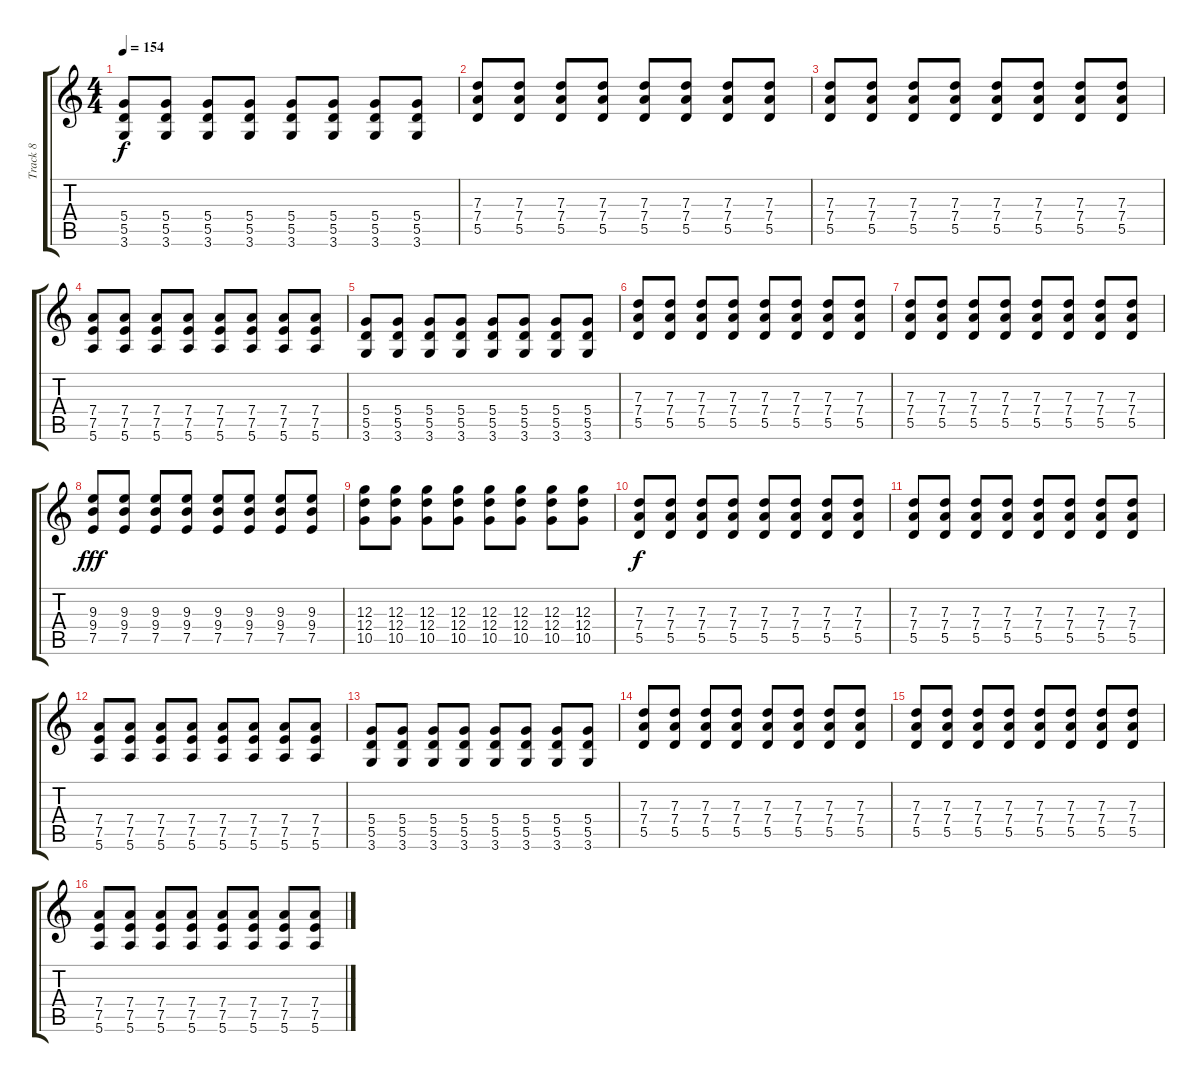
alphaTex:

\track ("Track 8" "Track 8") {instrument overdrivenguitar}
\staff {score tabs}
\tuning (E4 B3 G3 D3 A2 E2) {hide}
\ts (4 4)
\tempo 154
\clef g2
\ks c
(5.4 5.5 3.6).8{dy f} (5.4 5.5 3.6).8 (5.4 5.5 3.6).8 (5.4 5.5 3.6).8 (5.4 5.5 3.6).8 (5.4 5.5 3.6).8 (5.4 5.5 3.6).8 (5.4 5.5 3.6).8 |
(7.3 7.4 5.5).8{instrument overdrivenguitar} (7.3 7.4 5.5).8 (7.3 7.4 5.5).8 (7.3 7.4 5.5).8 (7.3 7.4 5.5).8 (7.3 7.4 5.5).8 (7.3 7.4 5.5).8 (7.3 7.4 5.5).8 |
(7.3 7.4 5.5).8 (7.3 7.4 5.5).8 (7.3 7.4 5.5).8 (7.3 7.4 5.5).8 (7.3 7.4 5.5).8 (7.3 7.4 5.5).8 (7.3 7.4 5.5).8 (7.3 7.4 5.5).8 |
(7.4 7.5 5.6).8 (7.4 7.5 5.6).8 (7.4 7.5 5.6).8 (7.4 7.5 5.6).8 (7.4 7.5 5.6).8 (7.4 7.5 5.6).8 (7.4 7.5 5.6).8 (7.4 7.5 5.6).8 |
(5.4 5.5 3.6).8 (5.4 5.5 3.6).8 (5.4 5.5 3.6).8 (5.4 5.5 3.6).8 (5.4 5.5 3.6).8 (5.4 5.5 3.6).8 (5.4 5.5 3.6).8 (5.4 5.5 3.6).8 |
(7.3 7.4 5.5).8{instrument overdrivenguitar} (7.3 7.4 5.5).8 (7.3 7.4 5.5).8 (7.3 7.4 5.5).8 (7.3 7.4 5.5).8 (7.3 7.4 5.5).8 (7.3 7.4 5.5).8 (7.3 7.4 5.5).8 |
(7.3 7.4 5.5).8 (7.3 7.4 5.5).8 (7.3 7.4 5.5).8 (7.3 7.4 5.5).8 (7.3 7.4 5.5).8 (7.3 7.4 5.5).8 (7.3 7.4 5.5).8 (7.3 7.4 5.5).8 |
(9.3 9.4 7.5).8{dy fff} (9.3 9.4 7.5).8 (9.3 9.4 7.5).8 (9.3 9.4 7.5).8 (9.3 9.4 7.5).8 (9.3 9.4 7.5).8 (9.3 9.4 7.5).8 (9.3 9.4 7.5).8 |
(12.3 12.4 10.5).8 (12.3 12.4 10.5).8 (12.3 12.4 10.5).8 (12.3 12.4 10.5).8 (12.3 12.4 10.5).8 (12.3 12.4 10.5).8 (12.3 12.4 10.5).8 (12.3 12.4 10.5).8 |
(7.3 7.4 5.5).8{dy f instrument overdrivenguitar} (7.3 7.4 5.5).8 (7.3 7.4 5.5).8 (7.3 7.4 5.5).8 (7.3 7.4 5.5).8 (7.3 7.4 5.5).8 (7.3 7.4 5.5).8 (7.3 7.4 5.5).8 |
(7.3 7.4 5.5).8 (7.3 7.4 5.5).8 (7.3 7.4 5.5).8 (7.3 7.4 5.5).8 (7.3 7.4 5.5).8 (7.3 7.4 5.5).8 (7.3 7.4 5.5).8 (7.3 7.4 5.5).8 |
(7.4 7.5 5.6).8 (7.4 7.5 5.6).8 (7.4 7.5 5.6).8 (7.4 7.5 5.6).8 (7.4 7.5 5.6).8 (7.4 7.5 5.6).8 (7.4 7.5 5.6).8 (7.4 7.5 5.6).8 |
(5.4 5.5 3.6).8 (5.4 5.5 3.6).8 (5.4 5.5 3.6).8 (5.4 5.5 3.6).8 (5.4 5.5 3.6).8 (5.4 5.5 3.6).8 (5.4 5.5 3.6).8 (5.4 5.5 3.6).8 |
(7.3 7.4 5.5).8{instrument overdrivenguitar} (7.3 7.4 5.5).8 (7.3 7.4 5.5).8 (7.3 7.4 5.5).8 (7.3 7.4 5.5).8 (7.3 7.4 5.5).8 (7.3 7.4 5.5).8 (7.3 7.4 5.5).8 |
(7.3 7.4 5.5).8 (7.3 7.4 5.5).8 (7.3 7.4 5.5).8 (7.3 7.4 5.5).8 (7.3 7.4 5.5).8 (7.3 7.4 5.5).8 (7.3 7.4 5.5).8 (7.3 7.4 5.5).8 |
(7.4 7.5 5.6).8 (7.4 7.5 5.6).8 (7.4 7.5 5.6).8 (7.4 7.5 5.6).8 (7.4 7.5 5.6).8 (7.4 7.5 5.6).8 (7.4 7.5 5.6).8 (7.4 7.5 5.6).8
